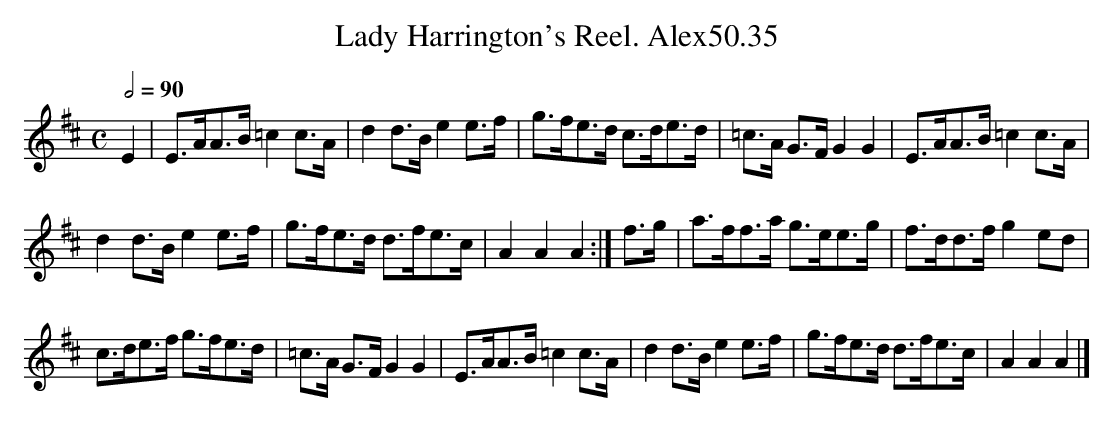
X:1
T:Lady Harrington's Reel. Alex50.35
M:C
L:1/8
Q:1/2=90
K:Amix
E2|E>AA>B =c2 c>A|d2 d>B e2 e>f|g>fe>d c>de>d|=c>A G>F G2G2|E>AA>B =c2 c>A|
d2 d>B e2 e>f|g>fe>d d>fe>c|A2A2A2:|f>g|a>ff>a g>ee>g|f>dd>f g2 ed|
c>de>f g>fe>d|=c>A G>F G2G2|E>AA>B =c2 c>A|d2 d>B e2 e>f|g>fe>d d>fe>c|A2A2A2|]
